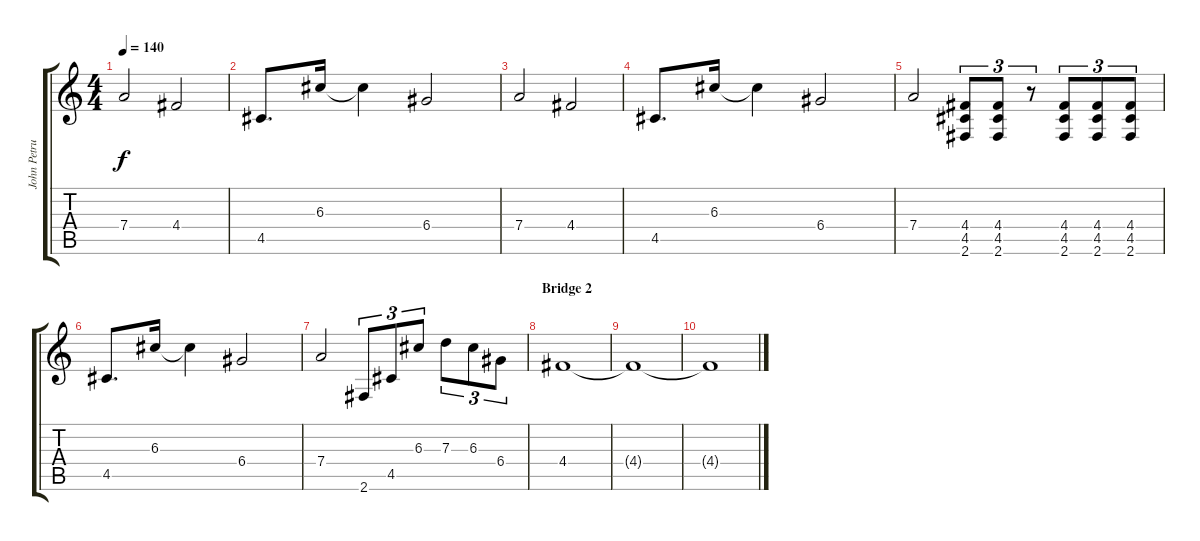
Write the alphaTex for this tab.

\track ("John Petrucci Rythm/Fill Guitar" "John Petru") {instrument distortionguitar}
\staff {score tabs}
\tuning (E4 B3 G3 D3 A2 E2) {hide}
\ts (4 4)
\tempo 140
\clef g2
\ks c
7.4.2{dy f} 4.4.2 |
4.5.8{d} 6.3.16 6.3{t}.4 6.4.2 |
7.4.2 4.4.2 |
4.5.8{d} 6.3.16 6.3{t}.4 6.4.2 |
7.4.2 (4.4 4.5 2.6).8{tu (3 2)} (4.4 4.5 2.6).8{tu (3 2)} r.8{tu (3 2)} (4.4 4.5 2.6).8{tu (3 2)} (4.4 4.5 2.6).8{tu (3 2)} (4.4 4.5 2.6).8{tu (3 2)} |
4.5.8{d} 6.3.16 6.3{t}.4 6.4.2 |
7.4.2 2.6.8{tu (3 2)} 4.5.8{tu (3 2)} 6.3.8{tu (3 2)} 7.3.8{tu (3 2)} 6.3.8{tu (3 2)} 6.4.8{tu (3 2)} |
\section ("" "Bridge 2")
4.4.1{volume 2} |
4.4{t}.1 |
4.4{t}.1
